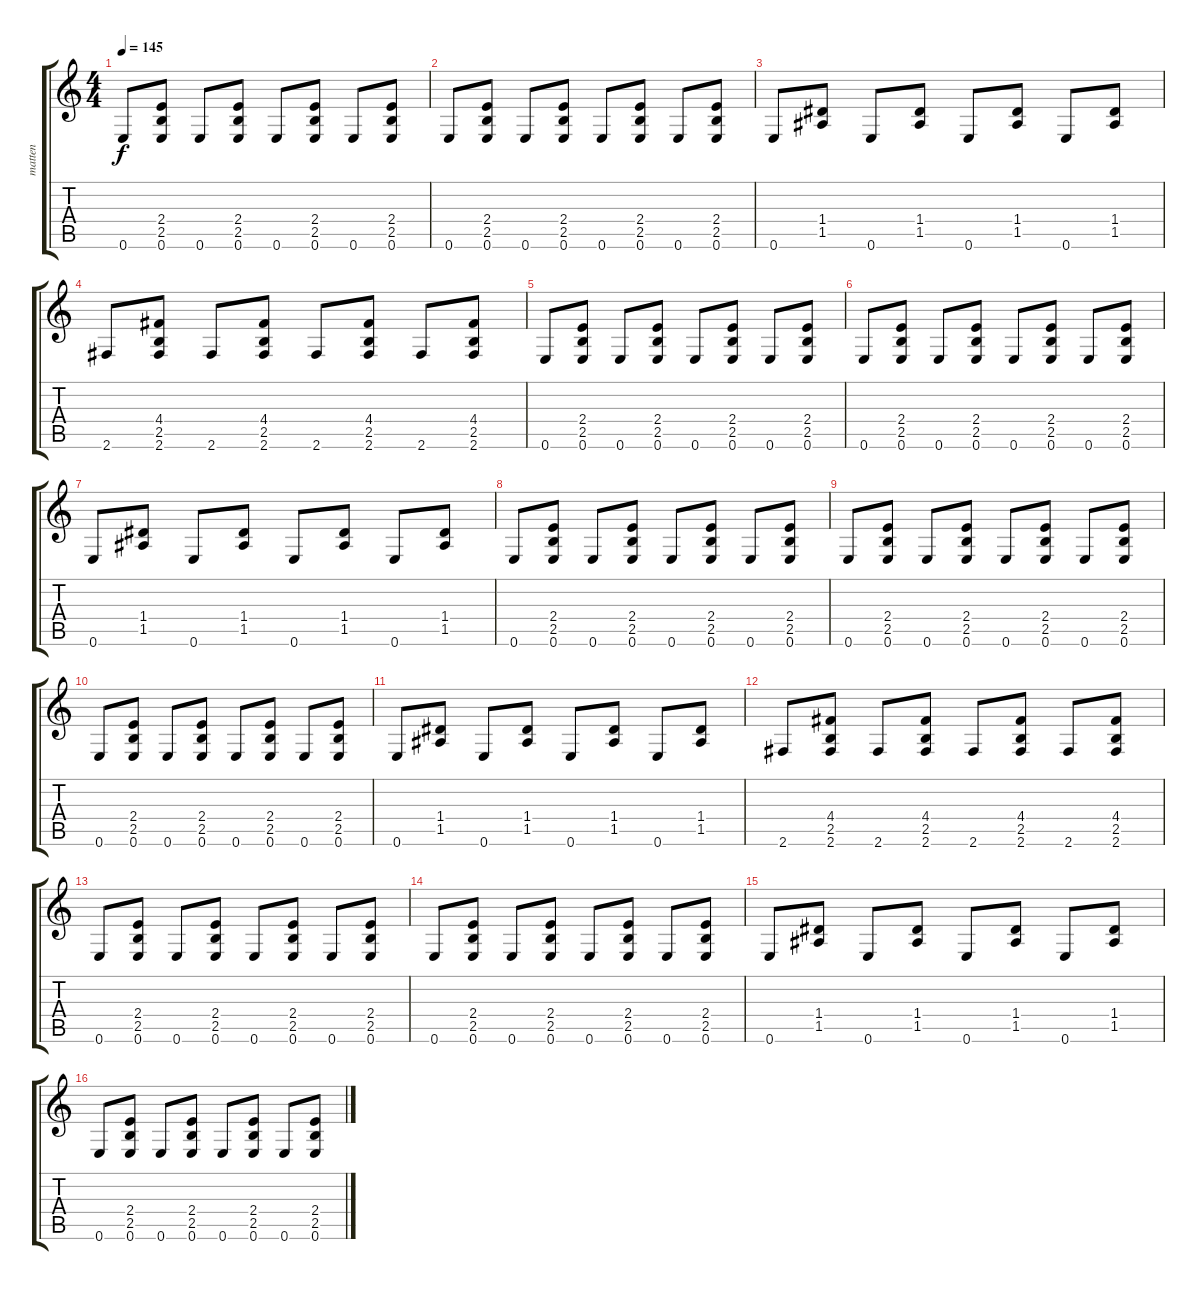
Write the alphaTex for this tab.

\track ("matten" "matten") {instrument distortionguitar}
\staff {score tabs}
\tuning (E4 B3 G3 D3 A2 E2) {hide}
\ts (4 4)
\tempo 145
\clef g2
\ks c
0.6.8{dy f} (2.4 2.5 0.6).8 0.6.8 (2.4 2.5 0.6).8 0.6.8 (2.4 2.5 0.6).8 0.6.8 (2.4 2.5 0.6).8 |
0.6.8 (2.4 2.5 0.6).8 0.6.8 (2.4 2.5 0.6).8 0.6.8 (2.4 2.5 0.6).8 0.6.8 (2.4 2.5 0.6).8 |
0.6.8 (1.4 1.5).8 0.6.8 (1.4 1.5).8 0.6.8 (1.4 1.5).8 0.6.8 (1.4 1.5).8 |
2.6.8 (4.4 2.5 2.6).8 2.6.8 (4.4 2.5 2.6).8 2.6.8 (4.4 2.5 2.6).8 2.6.8 (4.4 2.5 2.6).8 |
0.6.8 (2.4 2.5 0.6).8 0.6.8 (2.4 2.5 0.6).8 0.6.8 (2.4 2.5 0.6).8 0.6.8 (2.4 2.5 0.6).8 |
0.6.8 (2.4 2.5 0.6).8 0.6.8 (2.4 2.5 0.6).8 0.6.8 (2.4 2.5 0.6).8 0.6.8 (2.4 2.5 0.6).8 |
0.6.8 (1.4 1.5).8 0.6.8 (1.4 1.5).8 0.6.8 (1.4 1.5).8 0.6.8 (1.4 1.5).8 |
0.6.8 (2.4 2.5 0.6).8 0.6.8 (2.4 2.5 0.6).8 0.6.8 (2.4 2.5 0.6).8 0.6.8 (2.4 2.5 0.6).8 |
0.6.8 (2.4 2.5 0.6).8 0.6.8 (2.4 2.5 0.6).8 0.6.8 (2.4 2.5 0.6).8 0.6.8 (2.4 2.5 0.6).8 |
0.6.8 (2.4 2.5 0.6).8 0.6.8 (2.4 2.5 0.6).8 0.6.8 (2.4 2.5 0.6).8 0.6.8 (2.4 2.5 0.6).8 |
0.6.8 (1.4 1.5).8 0.6.8 (1.4 1.5).8 0.6.8 (1.4 1.5).8 0.6.8 (1.4 1.5).8 |
2.6.8 (4.4 2.5 2.6).8 2.6.8 (4.4 2.5 2.6).8 2.6.8 (4.4 2.5 2.6).8 2.6.8 (4.4 2.5 2.6).8 |
0.6.8 (2.4 2.5 0.6).8 0.6.8 (2.4 2.5 0.6).8 0.6.8 (2.4 2.5 0.6).8 0.6.8 (2.4 2.5 0.6).8 |
0.6.8 (2.4 2.5 0.6).8 0.6.8 (2.4 2.5 0.6).8 0.6.8 (2.4 2.5 0.6).8 0.6.8 (2.4 2.5 0.6).8 |
0.6.8 (1.4 1.5).8 0.6.8 (1.4 1.5).8 0.6.8 (1.4 1.5).8 0.6.8 (1.4 1.5).8 |
0.6.8 (2.4 2.5 0.6).8 0.6.8 (2.4 2.5 0.6).8 0.6.8 (2.4 2.5 0.6).8 0.6.8 (2.4 2.5 0.6).8
